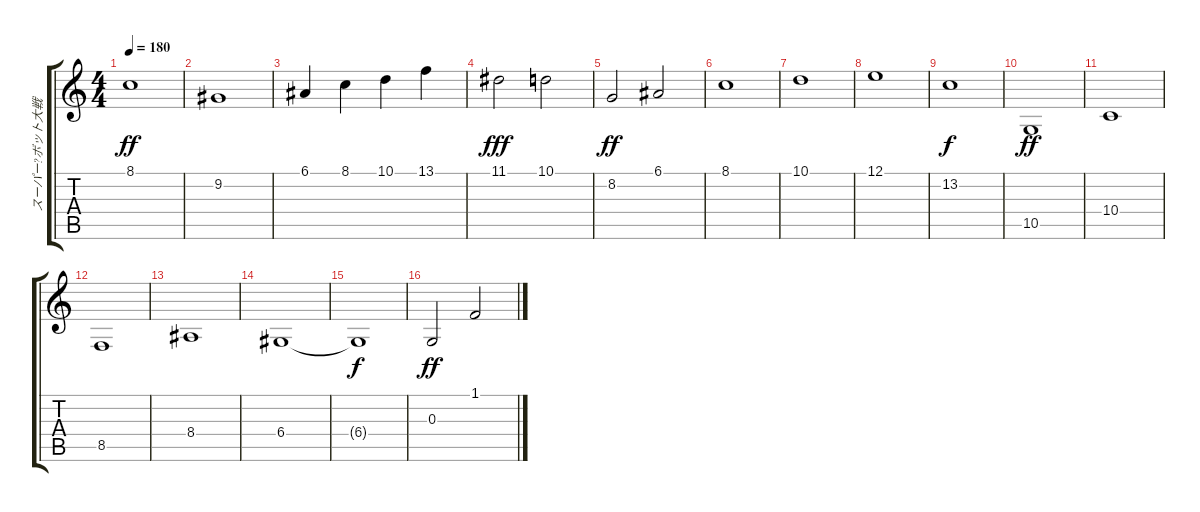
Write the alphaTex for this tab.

\track ("スーパー?ボット大戦F　ARMAGEDDON by なが" "スーパー?ボット大戦") {instrument synthstrings1}
\staff {score tabs}
\tuning (E4 B3 G3 D3 A2 E2) {hide}
\ts (4 4)
\tempo 180
\clef g2
\ks c
8.1.1{dy ff} |
9.2.1 |
6.1.4 8.1.4 10.1.4 13.1.4 |
11.1.2{dy fff} 10.1.2 |
8.2.2{dy ff} 6.1.2 |
8.1.1 |
10.1.1 |
12.1.1 |
13.2.1{dy f} |
10.5.1{dy ff} |
10.4.1 |
8.5.1 |
8.4.1 |
6.4.1 |
6.4{t}.1{dy f} |
0.3.2{dy ff} 1.1.2
